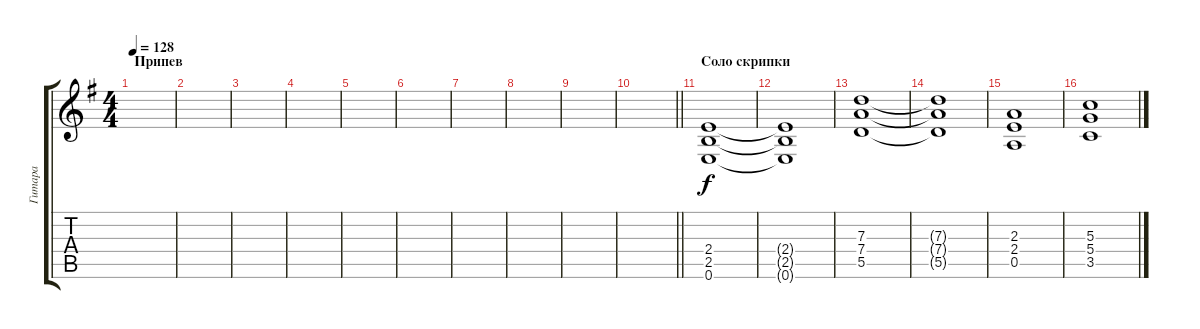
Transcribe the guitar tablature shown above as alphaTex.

\track ("Гитара" "Гитара") {instrument distortionguitar}
\staff {score tabs}
\tuning (E4 B3 G3 D3 A2 E2) {hide}
\ts (4 4)
\section ("" "Припев")
\tempo 128
\clef g2
\ks eminor
|
|
|
|
|
|
|
|
|
\barLineRight lightlight
|
\section ("" "Соло скрипки")
(2.4 2.5 0.6).1 |
(2.4{t} 2.5{t} 0.6{t}).1 |
(7.3 7.4 5.5).1 |
(7.3{t} 7.4{t} 5.5{t}).1 |
(2.3 2.4 0.5).1 |
(5.3 5.4 3.5).1
